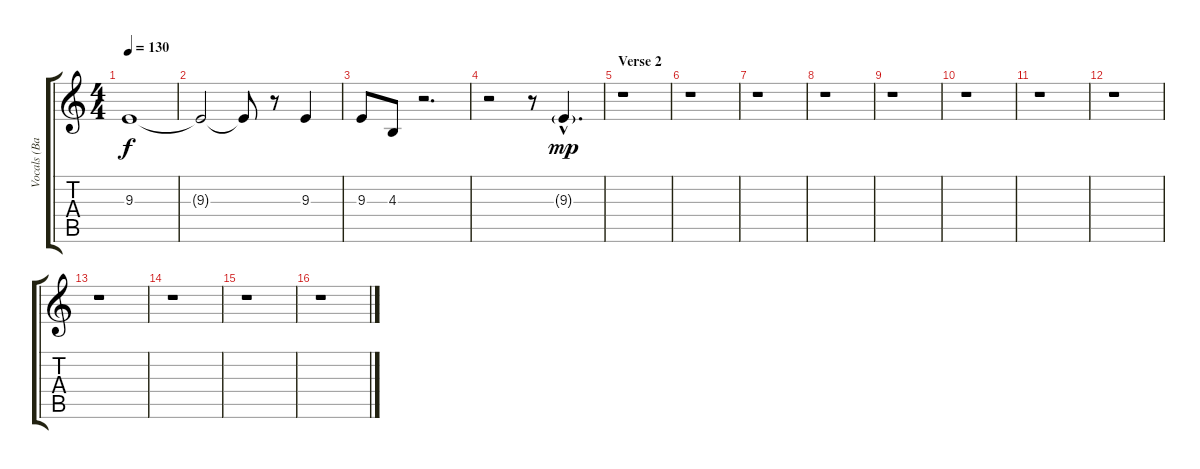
\track ("Vocals (Backing)" "Vocals (Ba") {instrument sopranosax}
\staff {score tabs}
\tuning (E4 B3 G3 D3 A2 E2) {hide}
\ts (4 4)
\tempo 130
\clef g2
\ks c
9.3.1{dy f} |
9.3{t}.2 9.3{t}.8 r.8 9.3.4 |
9.3.8 4.3.8 r.2{d} |
r.2 r.8 9.3{g hac}.4{d dy mp} |
\section ("" "Verse 2")
r.1 |
r.1 |
r.1 |
r.1 |
r.1 |
r.1 |
r.1 |
r.1 |
r.1 |
r.1 |
r.1 |
r.1
